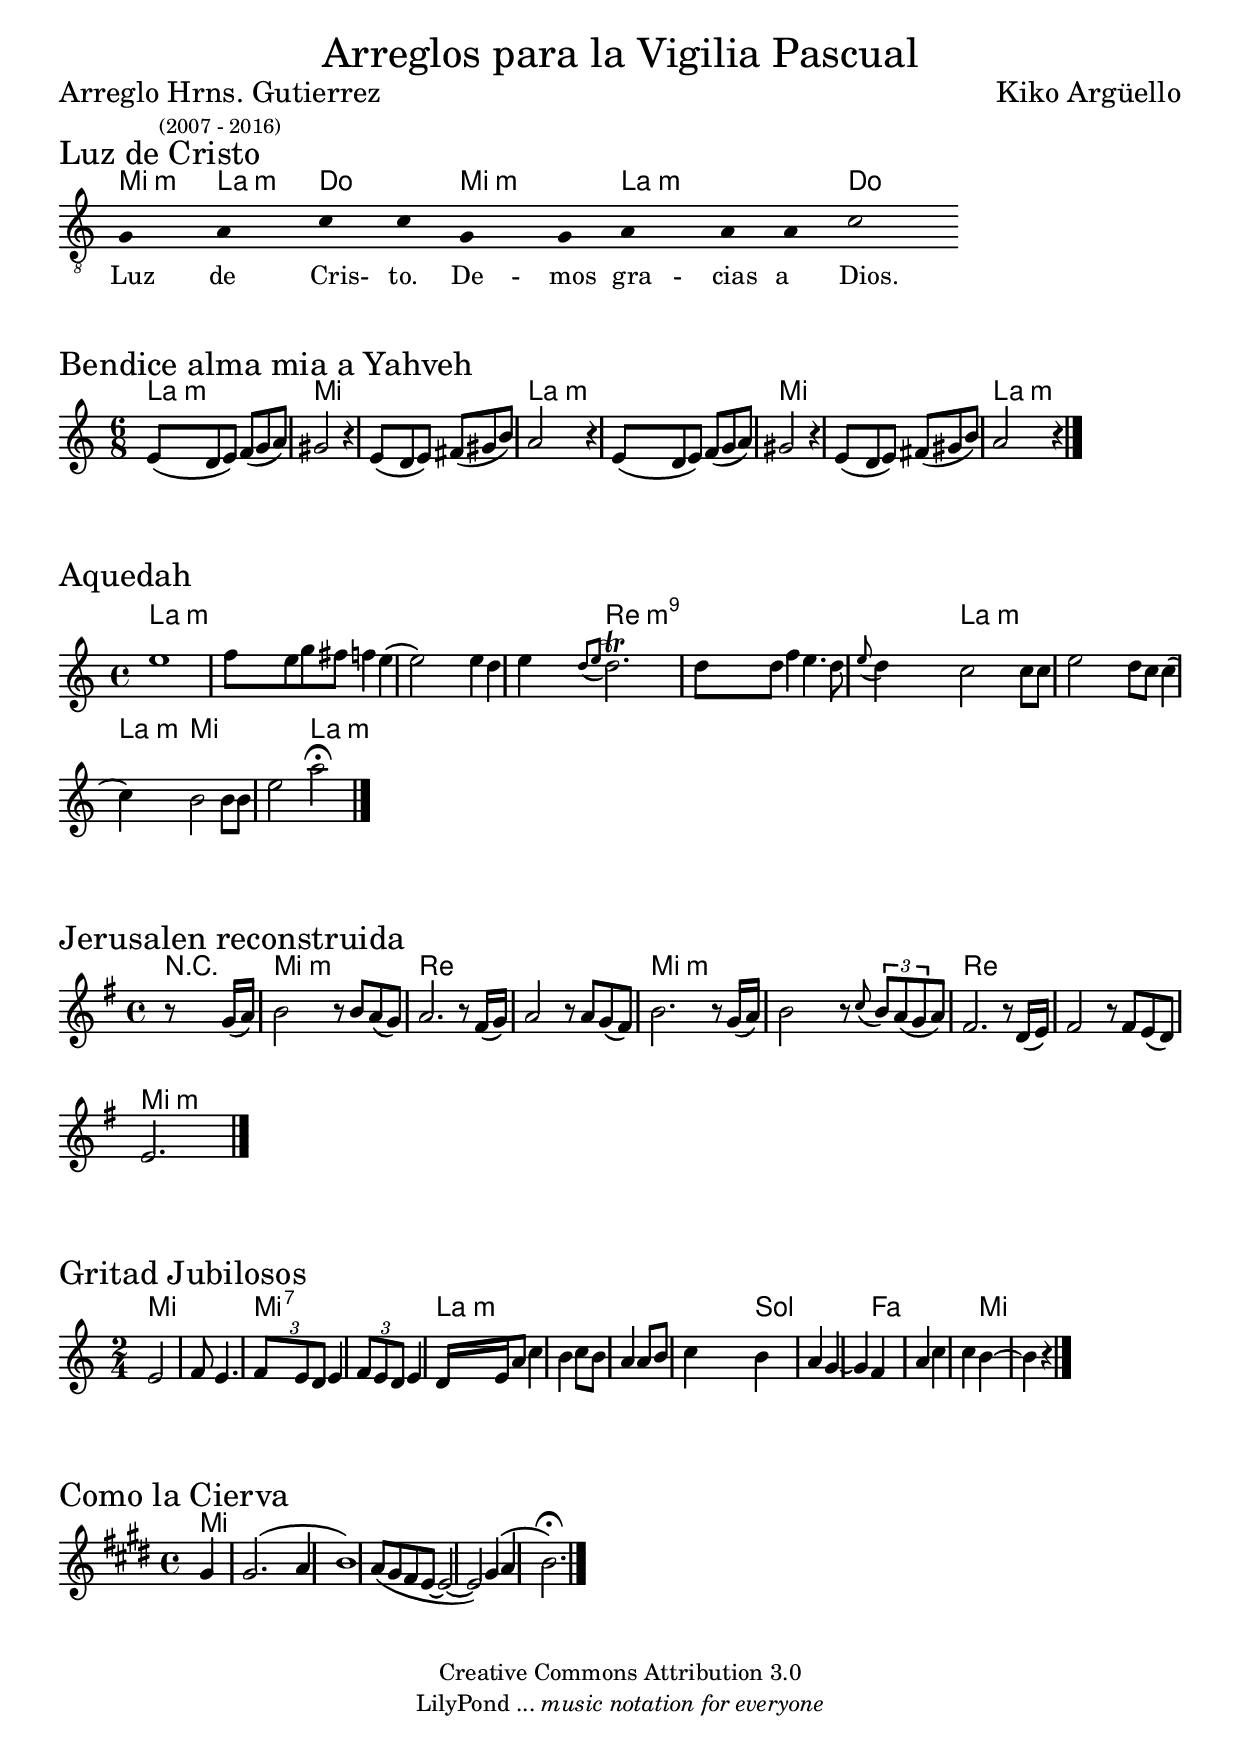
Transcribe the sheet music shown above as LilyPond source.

%% Cerca de ti, Señor

\language "espanol"
\version "2.19.32"

%% Incluciones de contexto
\include "gregorian.ly"

%% Incluciones personalizadas

    % --- Musica
    luz_cristo = \relative do' {
      \clef "G_8"
      %Escribir la musica aqui...
      \time 1/4
      \override Lyrics.LyricText.X-extent  = #'(0 . 3)
      sol4 la do do \finalis
      sol sol la la la do2 \finalis
    }

    % --- Letra
    luz_cristo_letra = \lyricmode { 
      Luz de Cris -- to. 
      De -- mos gra -- cias a Dios.
    }
    
    % --- Acordes
    luz_cristo_acordes = \new ChordNames {
      \set chordChanges = ##t
      \italianChords
      \chordmode { 
          mi4:m la4:m do2
          mi2:m la2.:m do2
      }
    }



% --- Musica
bendice_musica = \relative do' {
  \time 6/8
  %Escribir la musica aqui...
  mi8( re mi) fa( sol la)
  sols2 r4
  mi8( re mi) fas( sols si)
  la2 r4
  mi8( re mi) fa( sol la)
  sols2 r4
  mi8( re mi) fas( sols si)
  la2 r4
  \bar "|."
}

% --- Acordes
bendice_acordes = \new ChordNames {
  \set chordChanges = ##t
  \italianChords
  \chordmode { 
  la2.:m mi2. mi2. la2.:m
  la2.:m mi2. mi2. la2.:m
  }
}


% --- Musica
aquedah_musica = \relative do'' {
  mi1				|%1
  fa8 mi8 sol8 fas8 fa4 mi4(	|%2
  mi2) mi4 re4			|%3
  mi4 \acciaccatura { re8[ mi] } re2.^\trill|%4
  re8 re8 fa4 mi4. re8		|%5
  \appoggiatura { mi8 } re4 do2 do8 do8|%6
  mi2 re8 do8 do4(		|%7
  do4) si2 si8 si8		|%8
  mi2 la2\fermata		|%9
  \bar "|."
}

% --- Acordes
aquedah_acordes = \new ChordNames {
  \set chordChanges = ##t
  \italianChords
  \chordmode { 
    la1:m la1:m la1:m la4:m re2.:m9
    re1:m9 re4:m9 la2.:m la1:m
    la4:m mi2. mi2 la2:m
  }
}


% --- Musica
jerusalen_musica = \relative do'' {
  \key mi \minor
  \partial 4 r8 sol16( la16) | %1
  si2 r8 si8 la8( sol8) | %2
  la2. r8 fas16( sol16) | %3
  la2 r8 la8 sol8( fas8) | %4
  si2. r8 sol16( la16) | %5
  si2 r8 \appoggiatura do8 \tuplet 3/2 { si8 la8( sol8 } la8) | %6
  fas2. r8 re16 ( mi16) | %7
  fas2 r8 fas8 mi8( re8) | %8
  \partial 2. mi2. | %9
  \bar "|."
}

% --- Acordes
jerusalen_acordes = \new ChordNames {
  \set chordChanges = ##t
  \italianChords
  \chordmode { 
    R4 mi1:m re1 re1 mi1:m mi1:m re1 re1 mi2:m
  }
} 


% --- Musica
gritad_musica = \relative do' {
  \time 2/4
  %Escribir la musica aqui...
  mi2 
  fa8 mi4. 
  \tuplet 3/2 { fa8 mi re } mi4 
  \tuplet 3/2 { fa8 mi re } mi4 
  re16 mi la8 do4
  si4 do8 si
  la4 la8 si
  do4 si
  la sol~
  sol fa
  la do
  do si~
  si r
  \bar "|."
}

% --- Acordes
gritad_acordes = \new ChordNames {
  \set chordChanges = ##t
  \italianChords
  \chordmode { 
  mi2*2 mi2*2:7 la2*3:m la4:m sol2*2 fa2*2 mi2
  }
}


% --- Musica
cierva_musica = \relative do'' {
  \key mi \major
  %Escribir la musica aqui...
  \partial 4 sols4 | %1
  sols2.( la4 |
  si1) 	      |
  la8( sols fas mi8~ mi2~ |
  mi2) sols4( la4 |
  \partial 2. si2.) \fermata | %6
  \bar "|."
}

% --- Acordes
cierva_acordes = \new ChordNames {
  \set chordChanges = ##t
  \italianChords
  \chordmode { 
    mi2.
  }
}



\book {
  \markup { \fill-line { \center-column { \fontsize #5 "Arreglos para la Vigilia Pascual" } } }
  \markup { \fill-line { \center-column { \fontsize #2 "Arreglo Hrns. Gutierrez" \small "(2007 - 2016)" } \center-column { \fontsize #2 "Kiko Argüello" } } }
  \header {
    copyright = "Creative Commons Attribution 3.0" 
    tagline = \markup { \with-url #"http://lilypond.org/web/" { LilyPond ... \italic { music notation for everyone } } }
    breakbefore = ##t
  }
  
  \score{
    <<
      \luz_cristo_acordes
      \new Staff <<
        \new Voice = "chant" \luz_cristo
        \new Lyrics = "one" \lyricsto "chant" \luz_cristo_letra
      >>
    >>
    \header { piece = \markup { \fontsize #3 "Luz de Cristo" } }
    \layout {
      \context {
        \Staff
        \remove "Time_signature_engraver"
        \override BarLine.X-extent = #'(-1 . 1)
        \hide Stem
        \hide Beam
        \hide BarLine
        \hide TupletNumber
      }
    }
    %\midi {}
  }
  
  \score{<<
    \bendice_acordes
    \new Staff { \bendice_musica }
    >>
    \header { piece = \markup { \fontsize #3 "Bendice alma mia a Yahveh" } }
    %\midi {}
    \layout { }
  }
  
  \score{ <<
    \aquedah_acordes
    \new Staff { \aquedah_musica }
    >>
    \header { piece = \markup { \fontsize #3 "Aquedah" } }
    %\midi {}
    \layout { }
  }
  
  \score{ <<
    \jerusalen_acordes
    \new Staff { \jerusalen_musica }
    >>
    \header { piece = \markup { \fontsize #3 "Jerusalen reconstruida" } }
    %\midi {}
    \layout {}
  }
  
  \score{<<
    \gritad_acordes
    \new Staff { \gritad_musica }
    >>
    \header { piece = \markup { \fontsize #3 "Gritad Jubilosos" } }
    %\midi {}
    \layout {}
  }
  
  \score{ <<
    \cierva_acordes
    \new Staff { \cierva_musica }
    >>
    \header { piece = \markup { \fontsize #3 "Como la Cierva" } }
    \midi {}
    \layout {}
  }
}

\paper {
  #(set-paper-size "letter")
}